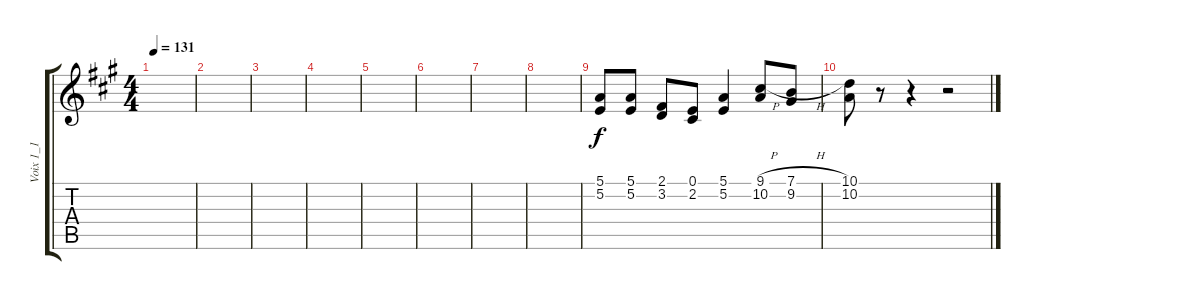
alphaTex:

\track ("Voix 1_1" "Voix 1_1") {instrument pad4choir}
\staff {score tabs}
\tuning (E4 B3 G3 D3 A2 E2) {hide}
\ts (4 4)
\tempo 131
\clef g2
\ks a
|
|
|
|
|
|
|
|
(5.1 5.2).8 (5.1 5.2).8 (2.1 3.2).8 (0.1 2.2).8 (5.1 5.2).4 (9.1{h} 10.2).8 (7.1{h} 9.2).8 |
(10.1 10.2).8 r.8 r.4 r.2
